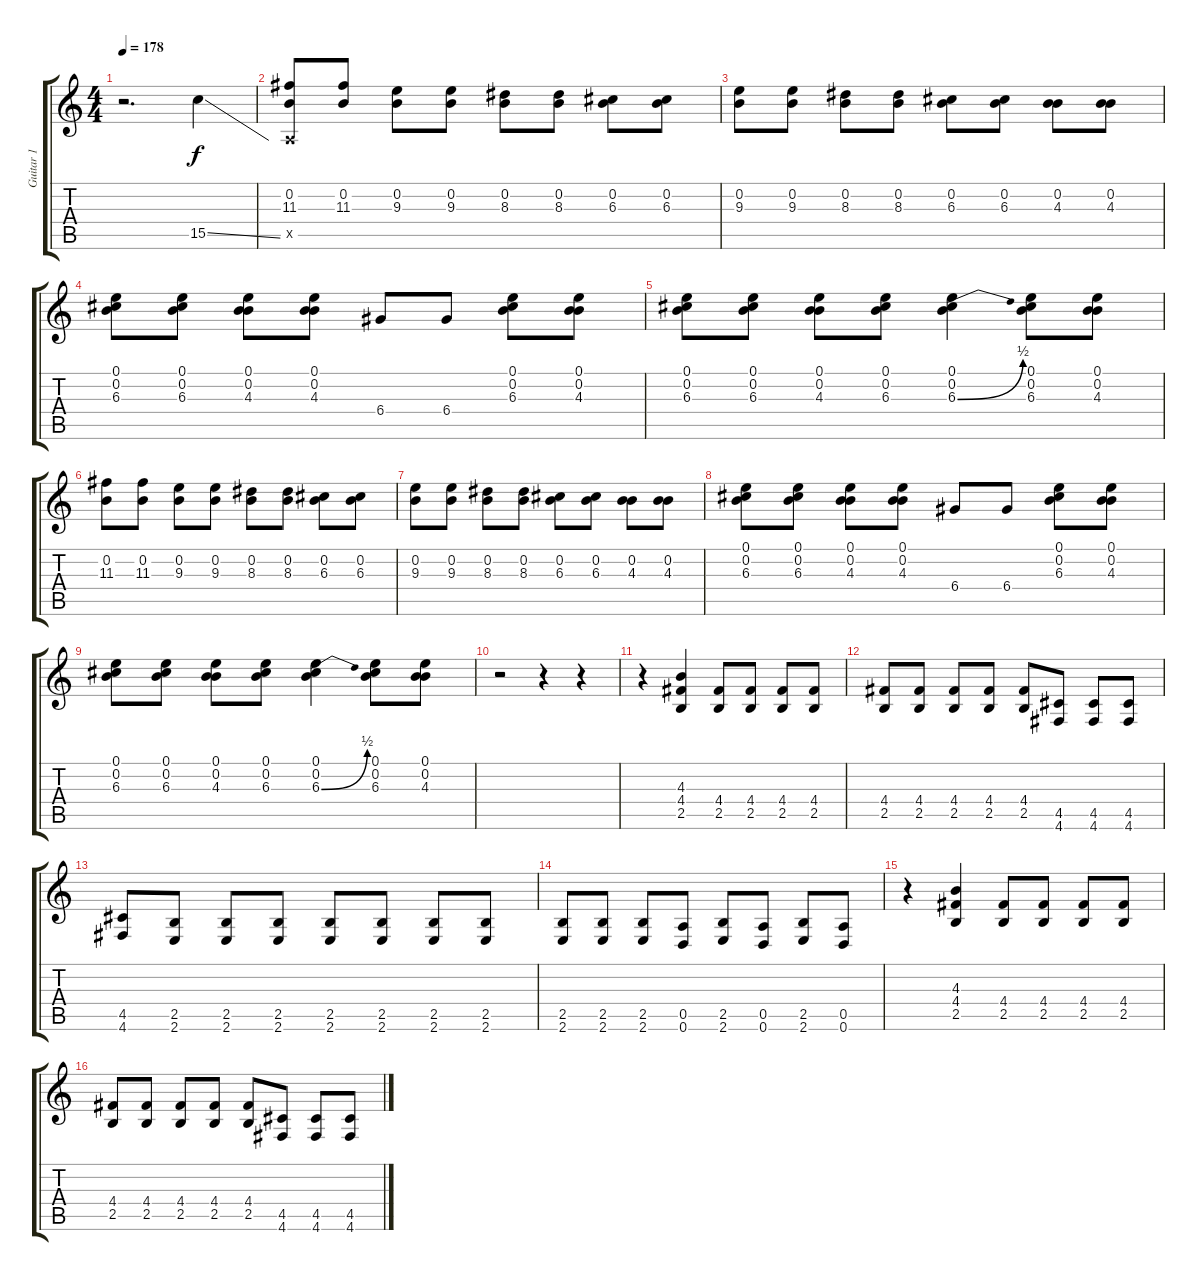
\track ("Guitar 1" "Guitar 1") {solo instrument overdrivenguitar}
\staff {score tabs}
\tuning (E4 B3 G3 D3 A2 D2) {hide}
\ts (4 4)
\tempo 178
\clef g2
\ks c
r.2{d dy f instrument overdrivenguitar} 15.5{ss}.4 |
(0.2 11.3 0.5{x}).8 (0.2 11.3).8 (0.2 9.3).8 (0.2 9.3).8 (0.2 8.3).8 (0.2 8.3).8 (0.2 6.3).8 (0.2 6.3).8 |
(0.2 9.3).8 (0.2 9.3).8 (0.2 8.3).8 (0.2 8.3).8 (0.2 6.3).8 (0.2 6.3).8 (0.2 4.3).8 (0.2 4.3).8 |
(0.1 0.2 6.3).8 (0.1 0.2 6.3).8 (0.1 0.2 4.3).8 (0.1 0.2 4.3).8 6.4.8 6.4.8 (0.1 0.2 6.3).8 (0.1 0.2 4.3).8 |
(0.1 0.2 6.3).8 (0.1 0.2 6.3).8 (0.1 0.2 4.3).8 (0.1 0.2 6.3).8 (0.1 0.2 6.3{be (bend 0 0 60 2)}).4 (0.1 0.2 6.3).8 (0.1 0.2 4.3).8 |
(0.2 11.3).8 (0.2 11.3).8 (0.2 9.3).8 (0.2 9.3).8 (0.2 8.3).8 (0.2 8.3).8 (0.2 6.3).8 (0.2 6.3).8 |
(0.2 9.3).8 (0.2 9.3).8 (0.2 8.3).8 (0.2 8.3).8 (0.2 6.3).8 (0.2 6.3).8 (0.2 4.3).8 (0.2 4.3).8 |
(0.1 0.2 6.3).8 (0.1 0.2 6.3).8 (0.1 0.2 4.3).8 (0.1 0.2 4.3).8 6.4.8 6.4.8 (0.1 0.2 6.3).8 (0.1 0.2 4.3).8 |
(0.1 0.2 6.3).8 (0.1 0.2 6.3).8 (0.1 0.2 4.3).8 (0.1 0.2 6.3).8 (0.1 0.2 6.3{be (bend 0 0 60 2)}).4 (0.1 0.2 6.3).8 (0.1 0.2 4.3).8 |
r.2 r.4 r.4 |
r.4 (4.3 4.4 2.5).4 (4.4 2.5).8 (4.4 2.5).8 (4.4 2.5).8 (4.4 2.5).8 |
(4.4 2.5).8 (4.4 2.5).8 (4.4 2.5).8 (4.4 2.5).8 (4.4 2.5).8 (4.5 4.6).8 (4.5 4.6).8 (4.5 4.6).8 |
(4.5 4.6).8 (2.5 2.6).8 (2.5 2.6).8 (2.5 2.6).8 (2.5 2.6).8 (2.5 2.6).8 (2.5 2.6).8 (2.5 2.6).8 |
(2.5 2.6).8 (2.5 2.6).8 (2.5 2.6).8 (0.5 0.6).8 (2.5 2.6).8 (0.5 0.6).8 (2.5 2.6).8 (0.5 0.6).8 |
r.4 (4.3 4.4 2.5).4 (4.4 2.5).8 (4.4 2.5).8 (4.4 2.5).8 (4.4 2.5).8 |
(4.4 2.5).8 (4.4 2.5).8 (4.4 2.5).8 (4.4 2.5).8 (4.4 2.5).8 (4.5 4.6).8 (4.5 4.6).8 (4.5 4.6).8
